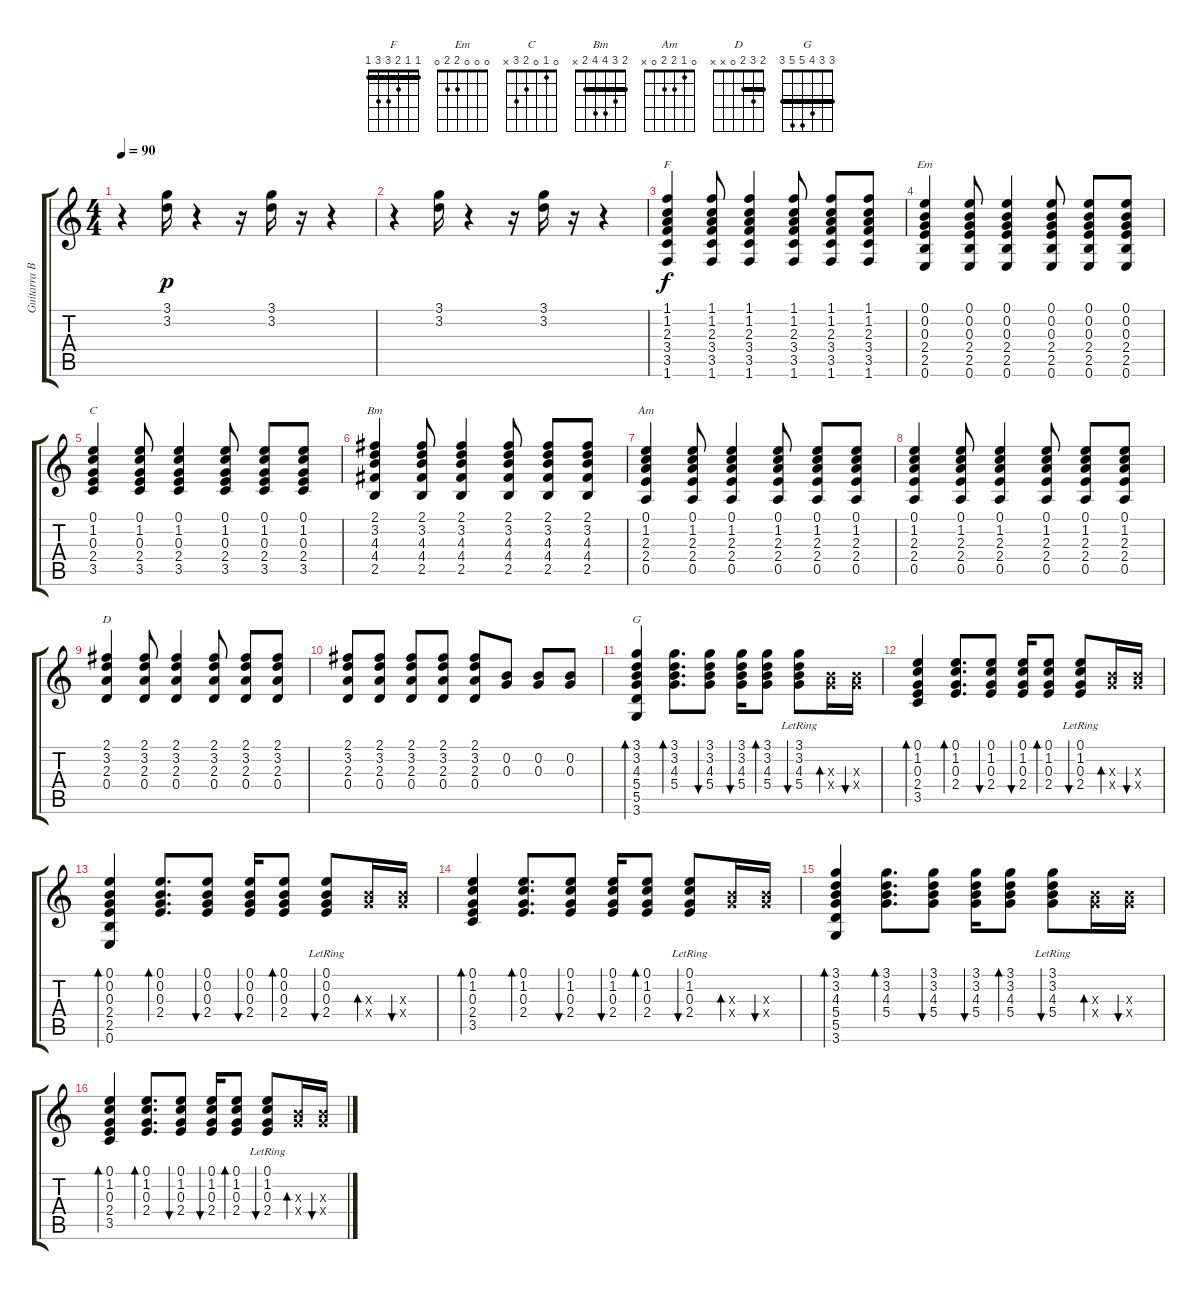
\track ("Guitarra Base" "Guitarra B") {instrument electricguitarclean}
\staff {score tabs}
\tuning (E4 B3 G3 D3 A2 E2) {hide}
\chord ("F" 1 1 2 3 3 1) {barre 1}
\chord ("Em" 0 0 0 2 2 0)
\chord ("C" 0 1 0 2 3 x)
\chord ("Bm" 2 3 4 4 2 x) {barre 2}
\chord ("Am" 0 1 2 2 0 x)
\chord ("D" 2 3 2 0 x x) {barre 2}
\chord ("G" 3 3 4 5 5 3) {barre 3}
\ts (4 4)
\tempo 90
\clef g2
\ks c
r.4{dy p} (3.1 3.2).16 r.4 r.16 (3.1 3.2).16 r.16 r.4 |
r.4 (3.1 3.2).16 r.4 r.16 (3.1 3.2).16 r.16 r.4 |
(1.1 1.2 2.3 3.4 3.5 1.6).4{ch "F" dy f volume 8} (1.1 1.2 2.3 3.4 3.5 1.6).8 (1.1 1.2 2.3 3.4 3.5 1.6).4 (1.1 1.2 2.3 3.4 3.5 1.6).8 (1.1 1.2 2.3 3.4 3.5 1.6).8 (1.1 1.2 2.3 3.4 3.5 1.6).8 |
(0.1 0.2 0.3 2.4 2.5 0.6).4{ch "Em"} (0.1 0.2 0.3 2.4 2.5 0.6).8 (0.1 0.2 0.3 2.4 2.5 0.6).4 (0.1 0.2 0.3 2.4 2.5 0.6).8 (0.1 0.2 0.3 2.4 2.5 0.6).8 (0.1 0.2 0.3 2.4 2.5 0.6).8 |
(0.1 1.2 0.3 2.4 3.5).4{ch "C"} (0.1 1.2 0.3 2.4 3.5).8 (0.1 1.2 0.3 2.4 3.5).4 (0.1 1.2 0.3 2.4 3.5).8 (0.1 1.2 0.3 2.4 3.5).8 (0.1 1.2 0.3 2.4 3.5).8 |
(2.1 3.2 4.3 4.4 2.5).4{ch "Bm"} (2.1 3.2 4.3 4.4 2.5).8 (2.1 3.2 4.3 4.4 2.5).4 (2.1 3.2 4.3 4.4 2.5).8 (2.1 3.2 4.3 4.4 2.5).8 (2.1 3.2 4.3 4.4 2.5).8 |
(0.1 1.2 2.3 2.4 0.5).4{ch "Am"} (0.1 1.2 2.3 2.4 0.5).8 (0.1 1.2 2.3 2.4 0.5).4 (0.1 1.2 2.3 2.4 0.5).8 (0.1 1.2 2.3 2.4 0.5).8 (0.1 1.2 2.3 2.4 0.5).8 |
(0.1 1.2 2.3 2.4 0.5).4 (0.1 1.2 2.3 2.4 0.5).8 (0.1 1.2 2.3 2.4 0.5).4 (0.1 1.2 2.3 2.4 0.5).8 (0.1 1.2 2.3 2.4 0.5).8 (0.1 1.2 2.3 2.4 0.5).8 |
(2.1 3.2 2.3 0.4).4{ch "D"} (2.1 3.2 2.3 0.4).8 (2.1 3.2 2.3 0.4).4 (2.1 3.2 2.3 0.4).8 (2.1 3.2 2.3 0.4).8 (2.1 3.2 2.3 0.4).8 |
(2.1 3.2 2.3 0.4).8 (2.1 3.2 2.3 0.4).8 (2.1 3.2 2.3 0.4).8 (2.1 3.2 2.3 0.4).8 (2.1 3.2 2.3 0.4).8 (0.2 0.3).8 (0.2 0.3).8 (0.2 0.3).8 |
(3.1 3.2 4.3 5.4 5.5 3.6).4{bd 60 ch "G"} (3.1 3.2 4.3 5.4).8{d bd 60} (3.1 3.2 4.3 5.4).8{bu 60} (3.1 3.2 4.3 5.4).16{bu 60} (3.1 3.2 4.3 5.4).8{bd 60} (3.1{lr} 3.2{lr} 4.3 5.4).8{bu 60} (4.3{x} 5.4{x}).16{bd 60} (4.3{x} 5.4{x}).16{bu 60} |
(0.1 1.2 0.3 2.4 3.5).4{bd 60} (0.1 1.2 0.3 2.4).8{d bd 60} (0.1 1.2 0.3 2.4).8{bu 60} (0.1 1.2 0.3 2.4).16{bu 60} (0.1 1.2 0.3 2.4).8{bd 60} (0.1{lr} 1.2{lr} 0.3 2.4).8{bu 60} (4.3{x} 5.4{x}).16{bd 60} (4.3{x} 5.4{x}).16{bu 60} |
(0.1 0.2 0.3 2.4 2.5 0.6).4{bd 60} (0.1 0.2 0.3 2.4).8{d bd 60} (0.1 0.2 0.3 2.4).8{bu 60} (0.1 0.2 0.3 2.4).16{bu 60} (0.1 0.2 0.3 2.4).8{bd 60} (0.1{lr} 0.2{lr} 0.3 2.4).8{bu 60} (4.3{x} 5.4{x}).16{bd 60} (4.3{x} 5.4{x}).16{bu 60} |
(0.1 1.2 0.3 2.4 3.5).4{bd 60} (0.1 1.2 0.3 2.4).8{d bd 60} (0.1 1.2 0.3 2.4).8{bu 60} (0.1 1.2 0.3 2.4).16{bu 60} (0.1 1.2 0.3 2.4).8{bd 60} (0.1{lr} 1.2{lr} 0.3 2.4).8{bu 60} (4.3{x} 5.4{x}).16{bd 60} (4.3{x} 5.4{x}).16{bu 60} |
(3.1 3.2 4.3 5.4 5.5 3.6).4{bd 60} (3.1 3.2 4.3 5.4).8{d bd 60} (3.1 3.2 4.3 5.4).8{bu 60} (3.1 3.2 4.3 5.4).16{bu 60} (3.1 3.2 4.3 5.4).8{bd 60} (3.1{lr} 3.2{lr} 4.3 5.4).8{bu 60} (4.3{x} 5.4{x}).16{bd 60} (4.3{x} 5.4{x}).16{bu 60} |
(0.1 1.2 0.3 2.4 3.5).4{bd 60} (0.1 1.2 0.3 2.4).8{d bd 60} (0.1 1.2 0.3 2.4).8{bu 60} (0.1 1.2 0.3 2.4).16{bu 60} (0.1 1.2 0.3 2.4).8{bd 60} (0.1{lr} 1.2{lr} 0.3 2.4).8{bu 60} (4.3{x} 5.4{x}).16{bd 60} (4.3{x} 5.4{x}).16{bu 60}
